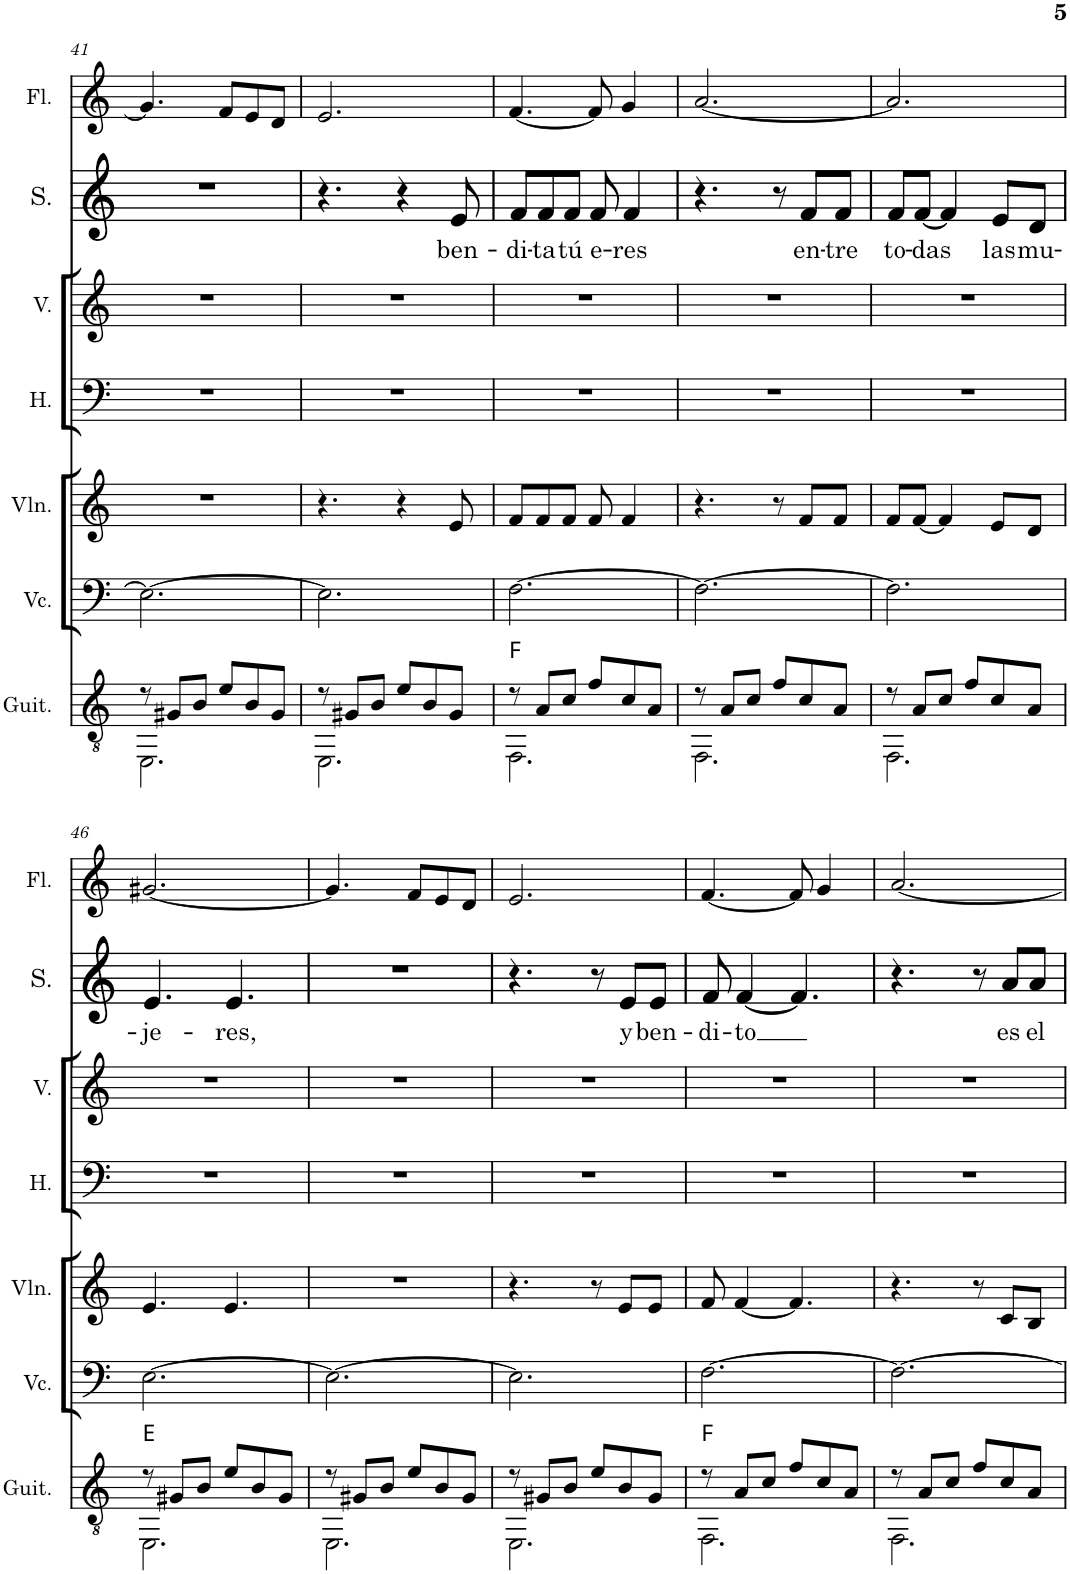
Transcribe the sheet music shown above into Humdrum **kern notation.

**kern	**harte	**kern	**kern	**kern	**kern	**kern	**text	**kern
*part7	*part7	*part6	*part5	*part4	*part3	*part2	*part2	*part1
*staff7	*	*staff6	*staff5	*staff4	*staff3	*staff2	*staff2	*staff1
*I"Guitarra	*	*I"Violonchelo	*I"Violín	*I"Hombres	*I"Mujeres	*I"Solista	*	*I"Flauta
*I'Guit.	*	*I'Vc.	*I'Vln.	*I'H.	*	*I'S.	*	*I'Fl.
!!LO:PB:g=z
*clefGv2	*	*clefF4	*clefG2	*clefF4	*clefG2	*clefG2	*	*clefG2
*k[]	*	*k[]	*k[]	*k[]	*k[]	*k[]	*	*k[]
*M6/8	*	*M6/8	*M6/8	*M6/8	*M6/8	*M6/8	*	*M6/8
=41	=41	=41	=41	=41	=41	=41	=41	=41
*^	*	*	*	*	*	*	*	*
8r	2.EE\	.	2.E\_	2.r	2.r	2.r	2.r	.	4.g#/]
8G#X/L	.	.	.	.	.	.	.	.	.
8B/J	.	.	.	.	.	.	.	.	.
8e/L	.	.	.	.	.	.	.	.	8f/L
8B/	.	.	.	.	.	.	.	.	8e/
8G#/J	.	.	.	.	.	.	.	.	8d/J
=42	=42	=42	=42	=42	=42	=42	=42	=42	=42
8r	2.EE\	.	2.E\]	4.r	2.r	2.r	4.r	.	2.e/
8G#X/L	.	.	.	.	.	.	.	.	.
8B/J	.	.	.	.	.	.	.	.	.
8e/L	.	.	.	4r	.	.	4r	.	.
8B/	.	.	.	.	.	.	.	.	.
!	!	!	!	!	!	!	!	!LO:LY:b	!
8G#/J	.	.	.	8e/	.	.	8e/	ben-	.
=43	=43	=43	=43	=43	=43	=43	=43	=43	=43
!	!	!	!	!	!	!	!	!LO:LY:b	!
8r	2.FF\	F:maj	[2.F\	8f/L	2.r	2.r	8f/L	-di-	[4.f/
!	!	!	!	!	!	!	!	!LO:LY:b	!
8A/L	.	.	.	8f/	.	.	8f/	-ta	.
!	!	!	!	!	!	!	!	!LO:LY:b	!
8c/J	.	.	.	8f/J	.	.	8f/J	tú	.
!	!	!	!	!	!	!	!	!LO:LY:b	!
8f/L	.	.	.	8f/	.	.	8f/	e-	8f/]
!	!	!	!	!	!	!	!	!LO:LY:b	!
8c/	.	.	.	4f/	.	.	4f/	-res	4g/
8A/J	.	.	.	.	.	.	.	.	.
=44	=44	=44	=44	=44	=44	=44	=44	=44	=44
8r	2.FF\	.	2.F\_	4.r	2.r	2.r	4.r	.	[2.a/
8A/L	.	.	.	.	.	.	.	.	.
8c/J	.	.	.	.	.	.	.	.	.
8f/L	.	.	.	8r	.	.	8r	.	.
!	!	!	!	!	!	!	!	!LO:LY:b	!
8c/	.	.	.	8f/L	.	.	8f/L	en-	.
!	!	!	!	!	!	!	!	!LO:LY:b	!
8A/J	.	.	.	8f/J	.	.	8f/J	-tre	.
=45	=45	=45	=45	=45	=45	=45	=45	=45	=45
!	!	!	!	!	!	!	!	!LO:LY:b	!
8r	2.FF\	.	2.F\]	8f/L	2.r	2.r	8f/L	to-	2.a/]
!	!	!	!	!	!	!	!	!LO:LY:b	!
8A/L	.	.	.	[8f/J	.	.	[8f/J	-das	.
8c/J	.	.	.	4f/]	.	.	4f/]	.	.
8f/L	.	.	.	.	.	.	.	.	.
!	!	!	!	!	!	!	!	!LO:LY:b	!
8c/	.	.	.	8e/L	.	.	8e/L	las	.
!	!	!	!	!	!	!	!	!LO:LY:b	!
8A/J	.	.	.	8d/J	.	.	8d/J	mu-	.
!!LO:LB:g=z
=46	=46	=46	=46	=46	=46	=46	=46	=46	=46
!	!	!	!	!	!	!	!	!LO:LY:b	!
8r	2.EE\	E:maj	[2.E\	4.e/	2.r	2.r	4.e/	-je-	[2.g#X/
8G#X/L	.	.	.	.	.	.	.	.	.
8B/J	.	.	.	.	.	.	.	.	.
!	!	!	!	!	!	!	!	!LO:LY:b	!
8e/L	.	.	.	4.e/	.	.	4.e/	-res,	.
8B/	.	.	.	.	.	.	.	.	.
8G#/J	.	.	.	.	.	.	.	.	.
=47	=47	=47	=47	=47	=47	=47	=47	=47	=47
8r	2.EE\	.	2.E\_	2.r	2.r	2.r	2.r	.	4.g#/]
8G#X/L	.	.	.	.	.	.	.	.	.
8B/J	.	.	.	.	.	.	.	.	.
8e/L	.	.	.	.	.	.	.	.	8f/L
8B/	.	.	.	.	.	.	.	.	8e/
8G#/J	.	.	.	.	.	.	.	.	8d/J
=48	=48	=48	=48	=48	=48	=48	=48	=48	=48
8r	2.EE\	.	2.E\]	4.r	2.r	2.r	4.r	.	2.e/
8G#X/L	.	.	.	.	.	.	.	.	.
8B/J	.	.	.	.	.	.	.	.	.
8e/L	.	.	.	8r	.	.	8r	.	.
!	!	!	!	!	!	!	!	!LO:LY:b	!
8B/	.	.	.	8e/L	.	.	8e/L	y	.
!	!	!	!	!	!	!	!	!LO:LY:b	!
8G#/J	.	.	.	8e/J	.	.	8e/J	ben-	.
=49	=49	=49	=49	=49	=49	=49	=49	=49	=49
!	!	!	!	!	!	!	!	!LO:LY:b	!
8r	2.FF\	F:maj	[2.F\	8f/	2.r	2.r	8f/	-di-	[4.f/
!	!	!	!	!	!	!	!	!LO:LY:b	!
8A/L	.	.	.	[4f/	.	.	[4f/	-to	.
8c/J	.	.	.	.	.	.	.	.	.
8f/L	.	.	.	4.f/]	.	.	4.f/]	.	8f/]
8c/	.	.	.	.	.	.	.	.	4g/
8A/J	.	.	.	.	.	.	.	.	.
=50	=50	=50	=50	=50	=50	=50	=50	=50	=50
8r	2.FF\	.	2.F\_	4.r	2.r	2.r	4.r	.	[2.a/
8A/L	.	.	.	.	.	.	.	.	.
8c/J	.	.	.	.	.	.	.	.	.
8f/L	.	.	.	8r	.	.	8r	.	.
!	!	!	!	!	!	!	!	!LO:LY:b	!
8c/	.	.	.	8c/L	.	.	8a/L	es	.
!	!	!	!	!	!	!	!	!LO:LY:b	!
8A/J	.	.	.	8B/J	.	.	8a/J	el	.
*v	*v	*	*	*	*	*	*	*	*
=	=	=	=	=	=	=	=	=
*-	*-	*-	*-	*-	*-	*-	*-	*-
